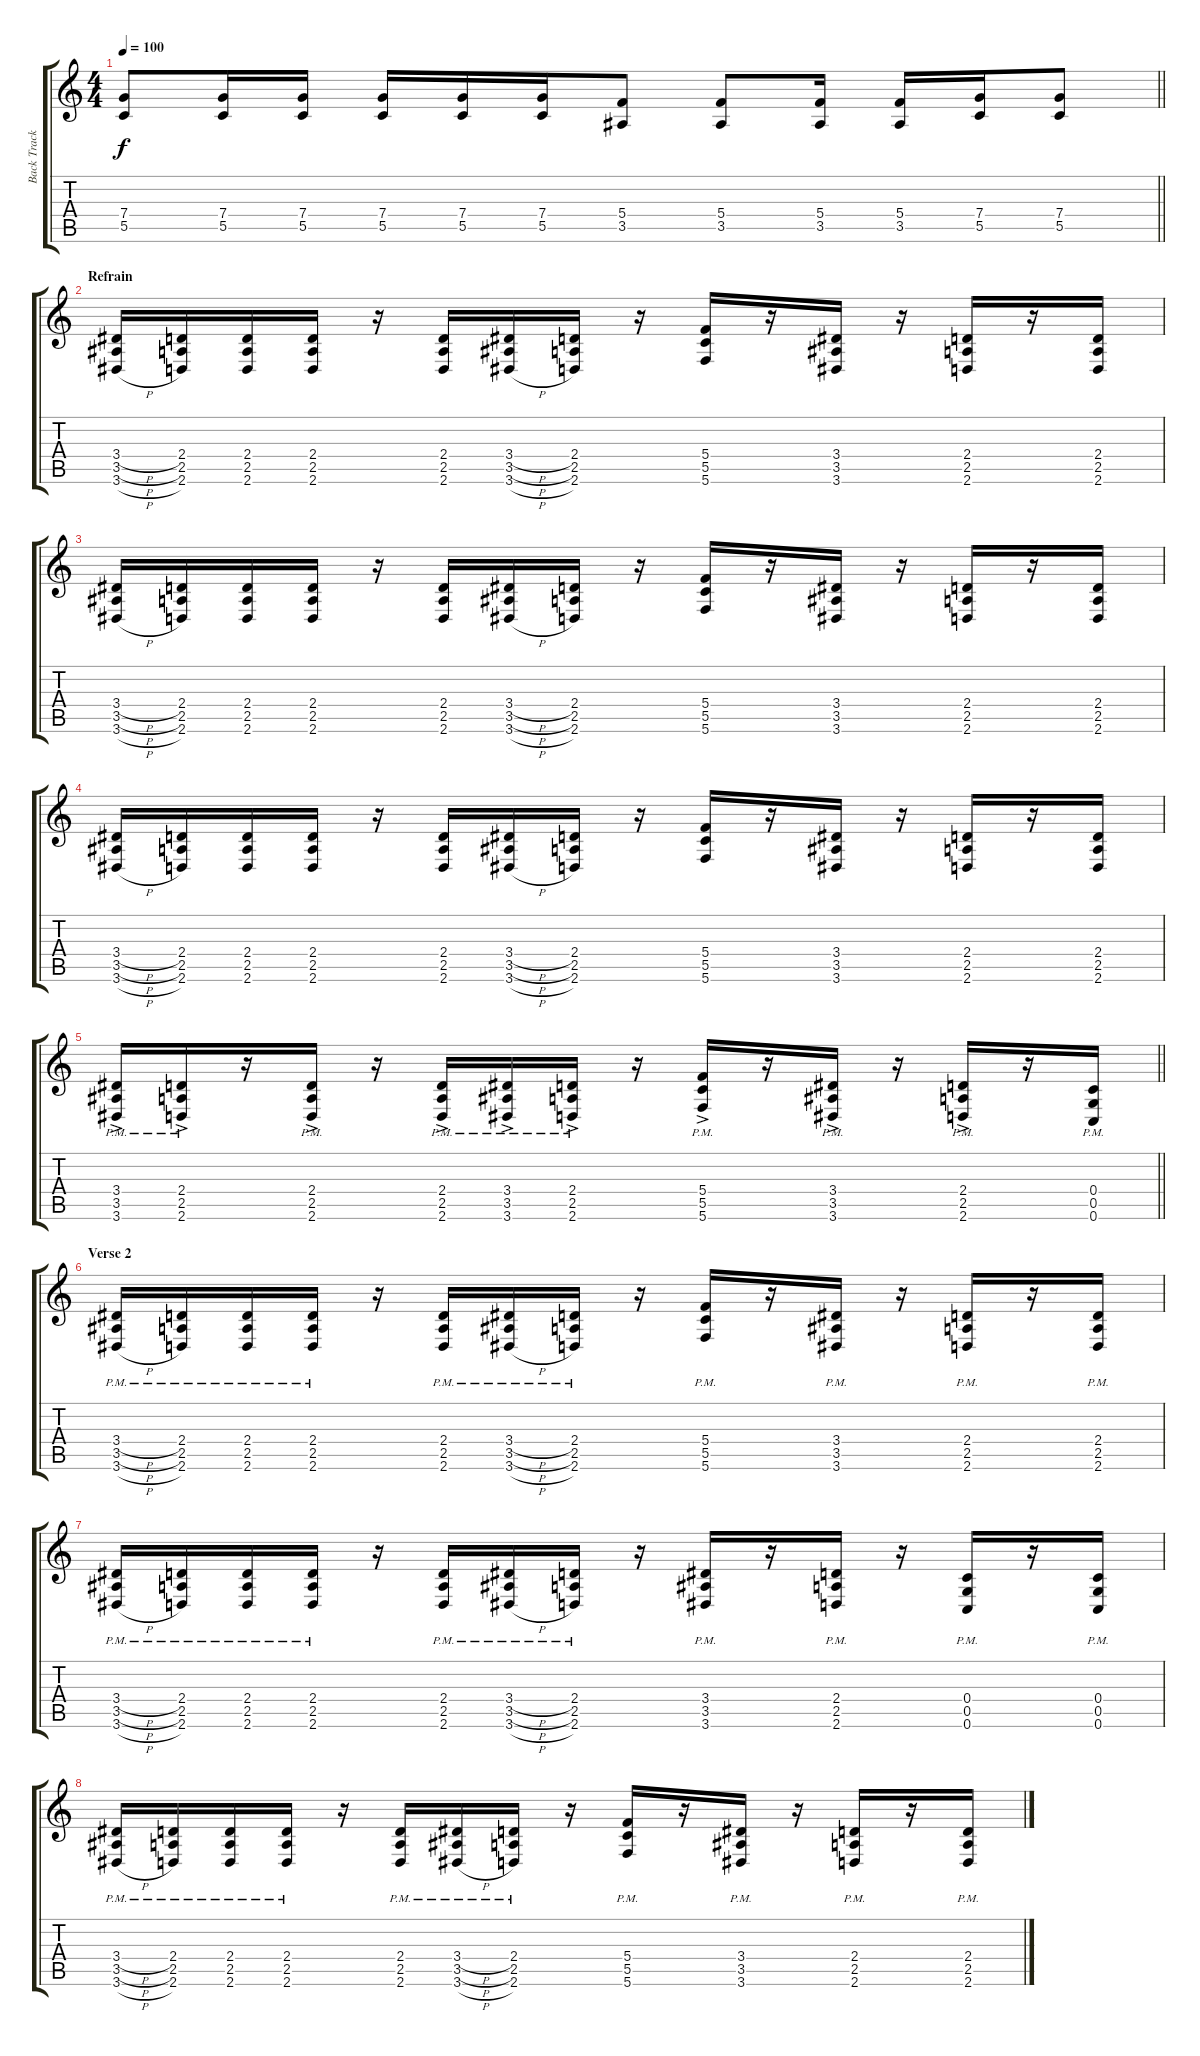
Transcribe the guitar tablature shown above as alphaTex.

\track ("Back Track" "Back Track") {instrument distortionguitar}
\staff {score tabs}
\tuning (D4 A3 F3 C3 G2 C2) {hide}
\ts (4 4)
\tempo 100
\clef g2
\barLineRight lightlight
\ks c
(7.4 5.5).8{dy f} (7.4 5.5).16 (7.4 5.5).16 (7.4 5.5).16 (7.4 5.5).16 (7.4 5.5).16 (5.4 3.5).8 (5.4 3.5).8 (5.4 3.5).16 (5.4 3.5).16 (7.4 5.5).16 (7.4 5.5).8 |
\section ("" "Refrain")
(3.4{h} 3.5{h} 3.6{h}).16 (2.4 2.5 2.6).16 (2.4 2.5 2.6).16 (2.4 2.5 2.6).16 r.16 (2.4 2.5 2.6).16 (3.4{h} 3.5{h} 3.6{h}).16 (2.4 2.5 2.6).16 r.16 (5.4 5.5 5.6).16 r.16 (3.4 3.5 3.6).16 r.16 (2.4 2.5 2.6).16 r.16 (2.4 2.5 2.6).16 |
(3.4{h} 3.5{h} 3.6{h}).16 (2.4 2.5 2.6).16 (2.4 2.5 2.6).16 (2.4 2.5 2.6).16 r.16 (2.4 2.5 2.6).16 (3.4{h} 3.5{h} 3.6{h}).16 (2.4 2.5 2.6).16 r.16 (5.4 5.5 5.6).16 r.16 (3.4 3.5 3.6).16 r.16 (2.4 2.5 2.6).16 r.16 (2.4 2.5 2.6).16 |
(3.4{h} 3.5{h} 3.6{h}).16 (2.4 2.5 2.6).16 (2.4 2.5 2.6).16 (2.4 2.5 2.6).16 r.16 (2.4 2.5 2.6).16 (3.4{h} 3.5{h} 3.6{h}).16 (2.4 2.5 2.6).16 r.16 (5.4 5.5 5.6).16 r.16 (3.4 3.5 3.6).16 r.16 (2.4 2.5 2.6).16 r.16 (2.4 2.5 2.6).16 |
\barLineRight lightlight
(3.4{pm} 3.5{ac pm} 3.6{pm}).16 (2.4{pm} 2.5{ac pm} 2.6{pm}).16 r.16 (2.4{pm} 2.5{ac pm} 2.6{pm}).16 r.16 (2.4{pm} 2.5{ac pm} 2.6{pm}).16 (3.4{pm} 3.5{ac pm} 3.6{pm}).16 (2.4{pm} 2.5{ac pm} 2.6{pm}).16 r.16 (5.4{pm} 5.5{pm} 5.6{ac pm}).16 r.16 (3.4{pm} 3.5{ac pm} 3.6{pm}).16 r.16 (2.4{pm} 2.5{ac pm} 2.6{pm}).16 r.16 (0.4{pm} 0.5{pm} 0.6{pm}).16 |
\section ("" "Verse 2")
(3.4{h pm} 3.5{h pm} 3.6{h pm}).16 (2.4{pm} 2.5{pm} 2.6{pm}).16 (2.4{pm} 2.5{pm} 2.6{pm}).16 (2.4{pm} 2.5{pm} 2.6{pm}).16 r.16 (2.4{pm} 2.5{pm} 2.6{pm}).16 (3.4{h pm} 3.5{h pm} 3.6{h pm}).16 (2.4{pm} 2.5{pm} 2.6{pm}).16 r.16 (5.4{pm} 5.5{pm} 5.6{pm}).16 r.16 (3.4{pm} 3.5{pm} 3.6{pm}).16 r.16 (2.4{pm} 2.5{pm} 2.6{pm}).16 r.16 (2.4{pm} 2.5{pm} 2.6{pm}).16 |
(3.4{h pm} 3.5{h pm} 3.6{h pm}).16 (2.4{pm} 2.5{pm} 2.6{pm}).16 (2.4{pm} 2.5{pm} 2.6{pm}).16 (2.4{pm} 2.5{pm} 2.6{pm}).16 r.16 (2.4{pm} 2.5{pm} 2.6{pm}).16 (3.4{h pm} 3.5{h pm} 3.6{h pm}).16 (2.4{pm} 2.5{pm} 2.6{pm}).16 r.16 (3.4{pm} 3.5{pm} 3.6{pm}).16 r.16 (2.4{pm} 2.5{pm} 2.6{pm}).16 r.16 (0.4{pm} 0.5{pm} 0.6{pm}).16 r.16 (0.4{pm} 0.5{pm} 0.6{pm}).16 |
(3.4{h pm} 3.5{h pm} 3.6{h pm}).16 (2.4{pm} 2.5{pm} 2.6{pm}).16 (2.4{pm} 2.5{pm} 2.6{pm}).16 (2.4{pm} 2.5{pm} 2.6{pm}).16 r.16 (2.4{pm} 2.5{pm} 2.6{pm}).16 (3.4{h pm} 3.5{h pm} 3.6{h pm}).16 (2.4{pm} 2.5{pm} 2.6{pm}).16 r.16 (5.4{pm} 5.5{pm} 5.6{pm}).16 r.16 (3.4{pm} 3.5{pm} 3.6{pm}).16 r.16 (2.4{pm} 2.5{pm} 2.6{pm}).16 r.16 (2.4{pm} 2.5{pm} 2.6{pm}).16
